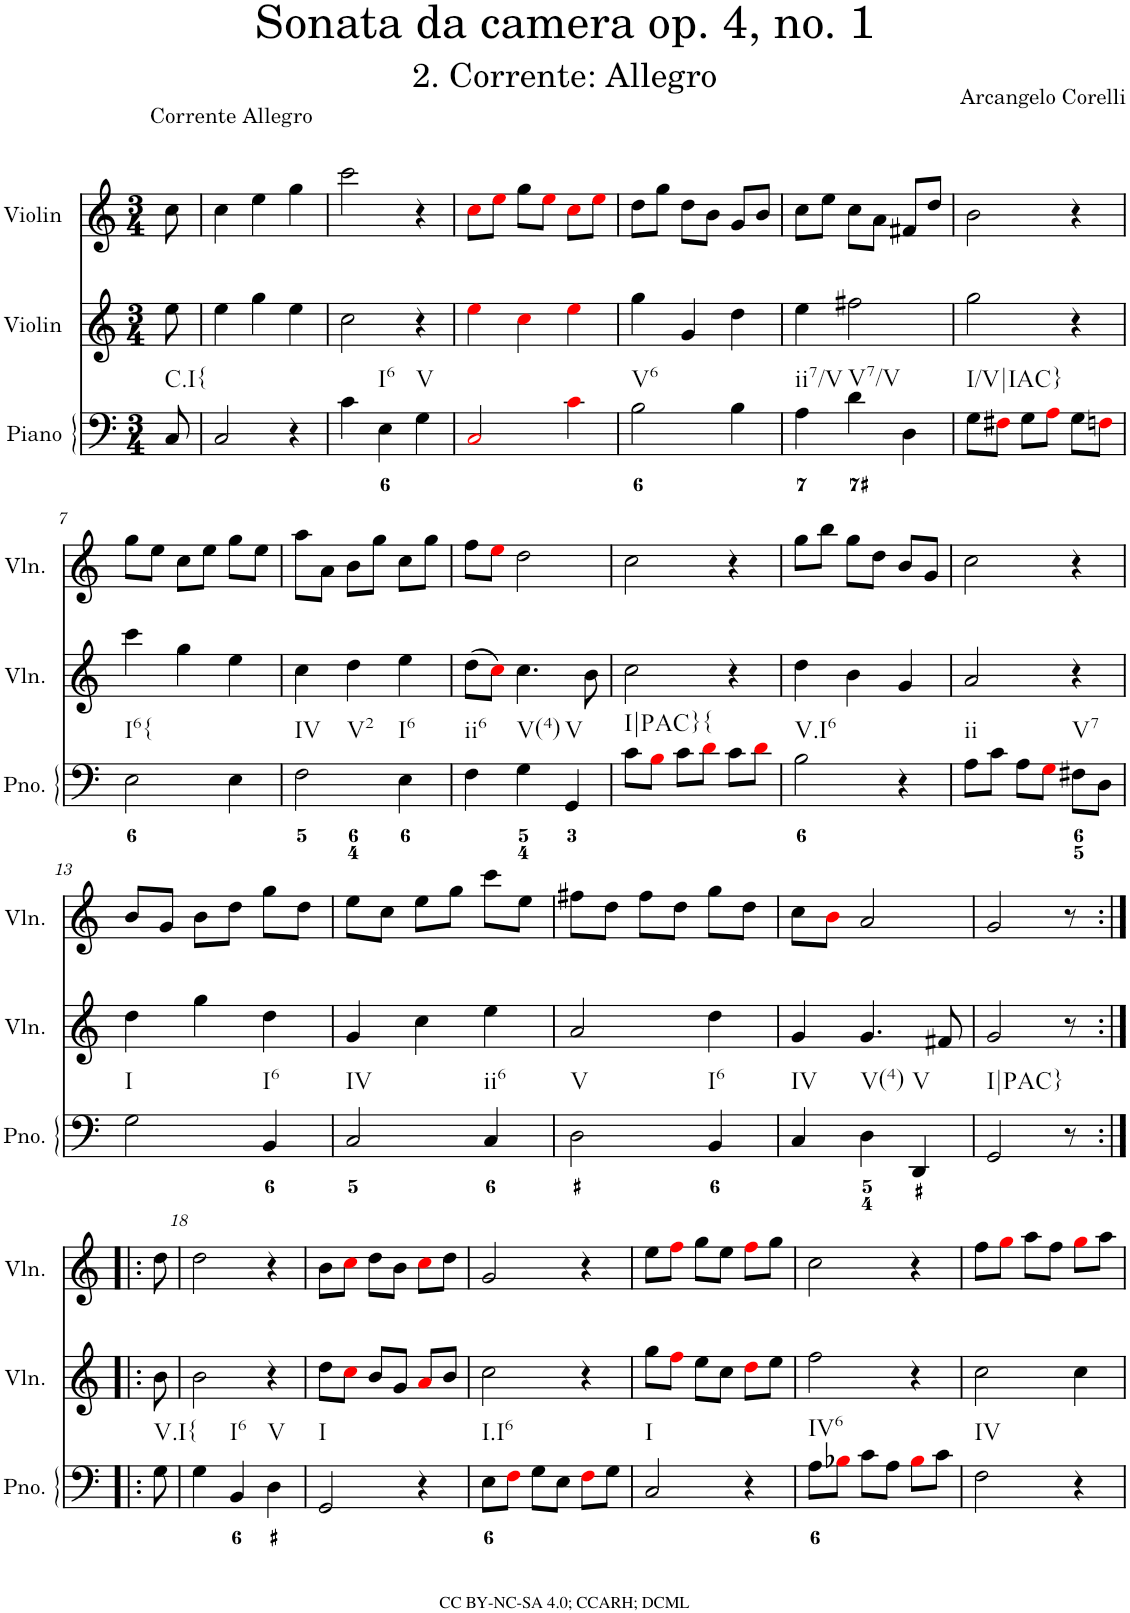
**kern	**kern	**kern
*part3	*part2	*part1
*staff3	*staff2	*staff1
*I"Piano	*I"Violin	*I"Violin
*I'Pno.	*I'Vln.	*I'Vln.
*clefF4	*clefG2	*clefG2
*k[]	*k[]	*k[]
*M3/4	*M3/4	*M3/4
=	=	=
!	!	!LO:TX:a:t=Corrente Allegro
!LO:TX:b:t=C.I{	!	!
8C/	8ee\	8cc\
=1	=1	=1
2C/	4ee\	4cc\
.	4gg\	4ee\
4r	4ee\	4gg\
=2	=2	=2
4c\	2cc\	2ccc\
!LO:TX:b:t=I6	!	!
4E\	.	.
!LO:TX:b:t=V	!	!
4G\	4r	4r
=3	=3	=3
2Ci/	4eei\	8cci\L
.	.	8eei\J
.	4cci\	8gg\L
.	.	8eei\J
4ci\	4eei\	8cci\L
.	.	8eei\J
=4	=4	=4
!LO:TX:b:t=V6	!	!
2B\	4gg\	8dd\L
.	.	8gg\J
.	4g/	8dd\L
.	.	8b\J
4B\	4dd\	8g/L
.	.	8b/J
=5	=5	=5
!LO:TX:b:t=ii7/V	!	!
4A\	4ee\	8cc\L
.	.	8ee\J
!LO:TX:b:t=V7/V	!	!
4d\	2ff#X\	8cc\L
.	.	8a\J
4D\	.	8f#X/L
.	.	8dd/J
=6	=6	=6
!LO:TX:b:t=I/V|IAC}	!	!
8G\L	2gg\	2b\
8F#Xi\J	.	.
8G\L	.	.
8Ai\J	.	.
8G\L	4r	4r
8Fni\J	.	.
!!LO:LB:g=z
=7	=7	=7
!LO:TX:b:t=I6{	!	!
2E\	4ccc\	8gg\L
.	.	8ee\J
.	4gg\	8cc\L
.	.	8ee\J
4E\	4ee\	8gg\L
.	.	8ee\J
=8	=8	=8
!LO:TX:b:t=IV	!	!
!LO:TX:b:t=V2	!	!
2F\	4cc\	8aa\L
.	.	8a\J
.	4dd\	8b\L
.	.	8gg\J
!LO:TX:b:t=I6	!	!
4E\	4ee\	8cc\L
.	.	8gg\J
=9	=9	=9
!LO:TX:b:t=ii6	!	!
4F\	(8dd\L	8ff\L
.	8cci\J)	8eei\J
!LO:TX:b:t=V(4)	!	!
4G\	4.cc\	2dd\
!LO:TX:b:t=V	!	!
4GG/	.	.
.	8b\	.
=10	=10	=10
!LO:TX:b:t=I|PAC}{	!	!
8c\L	2cc\	2cc\
8Bi\J	.	.
8c\L	.	.
8di\J	.	.
8c\L	4r	4r
8di\J	.	.
=11	=11	=11
!LO:TX:b:t=V.I6	!	!
2B\	4dd\	8gg\L
.	.	8bb\J
.	4b\	8gg\L
.	.	8dd\J
4r	4g/	8b/L
.	.	8g/J
=12	=12	=12
!LO:TX:b:t=ii	!	!
8A\L	2a/	2cc\
8c\J	.	.
8A\L	.	.
8Gi\J	.	.
!LO:TX:b:t=V7	!	!
8F#X\L	4r	4r
8D\J	.	.
!!LO:LB:g=z
=13	=13	=13
!LO:TX:b:t=I	!	!
2G\	4dd\	8b/L
.	.	8g/J
.	4gg\	8b\L
.	.	8dd\J
!LO:TX:b:t=I6	!	!
4BB/	4dd\	8gg\L
.	.	8dd\J
=14	=14	=14
!LO:TX:b:t=IV	!	!
2C/	4g/	8ee\L
.	.	8cc\J
.	4cc\	8ee\L
.	.	8gg\J
!LO:TX:b:t=ii6	!	!
4C/	4ee\	8ccc\L
.	.	8ee\J
=15	=15	=15
!LO:TX:b:t=V	!	!
2D\	2a/	8ff#X\L
.	.	8dd\J
.	.	8ff#\L
.	.	8dd\J
!LO:TX:b:t=I6	!	!
4BB/	4dd\	8gg\L
.	.	8dd\J
=16	=16	=16
!LO:TX:b:t=IV	!	!
4C/	4g/	8cc\L
.	.	8bi\J
!LO:TX:b:t=V(4)	!	!
4D\	4.g/	2a/
!LO:TX:b:t=V	!	!
4DD/	.	.
.	8f#X/	.
=17	=17	=17
!LO:TX:b:t=I|PAC}	!	!
2GG/	2g/	2g/
8r	8r	8r
!!LO:LB:g=z
=17X1:|!|:	=17X1:|!|:	=17X1:|!|:
!LO:TX:b:t=V.I{	!	!
8G\	8b\	8dd\
=18	=18	=18
4G\	2b\	2dd\
!LO:TX:b:t=I6	!	!
4BB/	.	.
!LO:TX:b:t=V	!	!
4D\	4r	4r
=19	=19	=19
!LO:TX:b:t=I	!	!
2GG/	8dd\L	8b\L
.	8cci\J	8cci\J
.	8b/L	8dd\L
.	8g/J	8b\J
4r	8ai/L	8cci\L
.	8b/J	8dd\J
=20	=20	=20
!LO:TX:b:t=I.I6	!	!
8E\L	2cc\	2g/
8Fi\J	.	.
8G\L	.	.
8E\J	.	.
8Fi\L	4r	4r
8G\J	.	.
=21	=21	=21
!LO:TX:b:t=I	!	!
2C/	8gg\L	8ee\L
.	8ffi\J	8ffi\J
.	8ee\L	8gg\L
.	8cc\J	8ee\J
4r	8ddi\L	8ffi\L
.	8ee\J	8gg\J
=22	=22	=22
!LO:TX:b:t=IV6	!	!
8A\L	2ff\	2cc\
8B-Xi\J	.	.
8c\L	.	.
8A\J	.	.
8B-i\L	4r	4r
8c\J	.	.
=23	=23	=23
!LO:TX:b:t=IV	!	!
2F\	2cc\	8ff\L
.	.	8ggi\J
.	.	8aa\L
.	.	8ff\J
4r	4cc\	8ggi\L
.	.	8aa\J
=	=	=
*-	*-	*-
